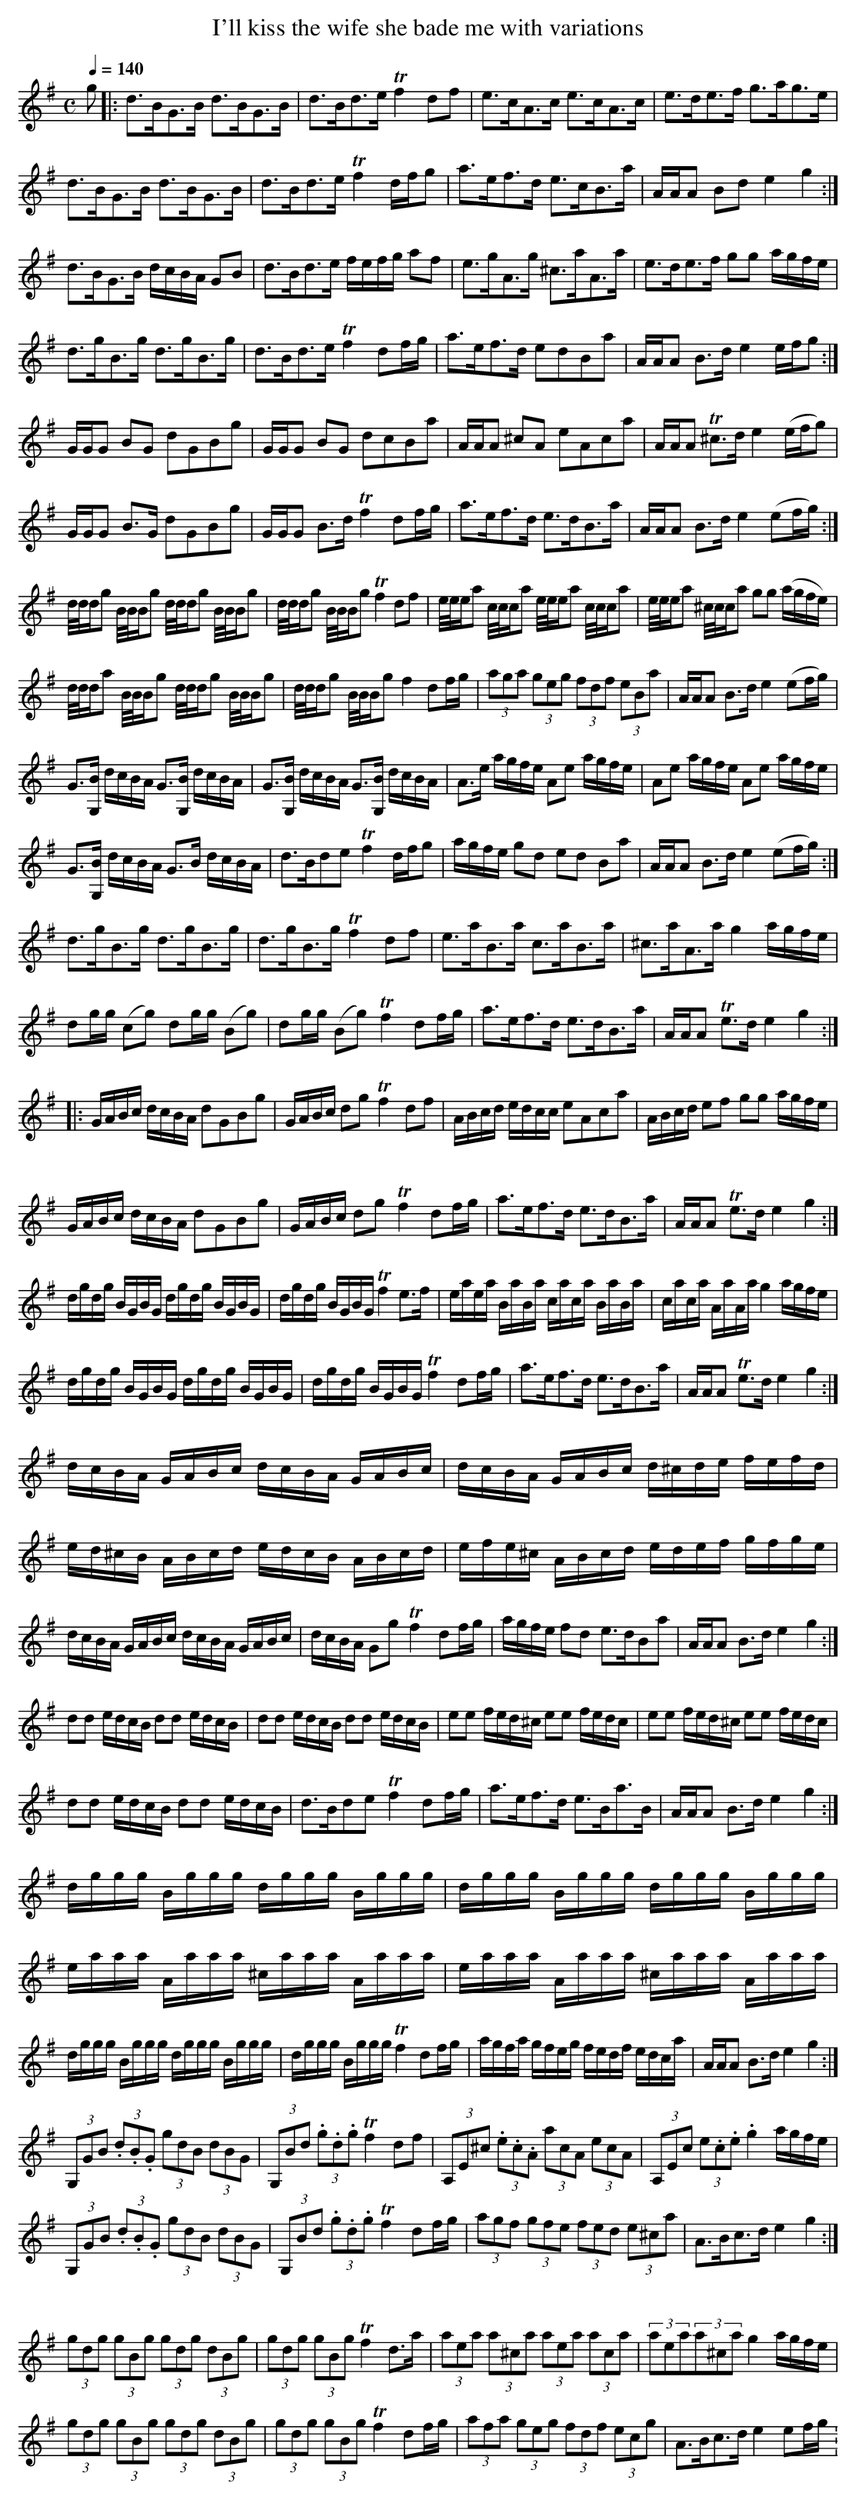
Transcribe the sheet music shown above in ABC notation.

X:1
T:I'll kiss the wife she bade me with variations
M:C
L:1/8
Q:1/4=140
K:G
g |:\
d>BG>B d>BG>B | d>Bd>e Tf2 df | e>cA>c e>cA>c | e>de>f g>ag>e |
d>BG>B d>BG>B | d>Bd>e Tf2 d/f/g | a>ef>d e>cB>a | A/A/A Bd e2 g2 :|
d>BG>B d/c/B/A/ GB | d>Bd>e f/e/f/g/ af | e>gA>g ^c>aA>a | e>de>f gg a/g/f/e/ |
d>gB>g d>gB>g | d>Bd>e Tf2 df/g/ | a>ef>d edBa | A/A/A B>d e2 e/f/g :|
G/G/G BG dGBg | G/G/G BG dcBa | A/A/A ^cA eAca | A/A/A T^c>d e2 (e/f/g) |
G/G/G B>G dGBg | G/G/G B>d Tf2 df/g/ | a>ef>d e>dB>a | A/A/A B>d e2 (ef/g/) :|
d//d//d/g B//B//B/g d//d//d/g B//B//B/g | d//d//d/g B//B//B/g Tf2 df |\
e//e//e/a c//c//c/a e//e//e/a c//c//c/a | e//e//e/a ^c//c//c/a gg (a/g/f/e/) |
d//d//d/a B//B//B/g d//d//d/g B//B//B/g | d//d//d/g B//B//B/g f2 df/g/ |\
(3aga (3geg (3fdf (3eBa | A/A/A B>d e2 (ef/g/) |
G>[G,B] d/c/B/A/ G>[G,B] d/c/B/A/ | G>[G,B] d/c/B/A/ G>[G,B] d/c/B/A/ |\
A>e a/g/f/e/ Ae a/g/f/e/ | Ae a/g/f/e/ Ae a/g/f/e/ |
G>[G,B] d/c/B/A/ G>B d/c/B/A/ | d>Bde Tf2 d/f/g |\
a/g/f/e/ gd ed Ba | A/A/A B>d e2 (ef/g/) :|
d>gB>g d>gB>g | d>gB>g Tf2 df |\
e>aB>a c>aB>a |^c>aA>a g2 a/g/f/e/ |
dg/g/ (cg) dg/g/ (Bg) | dg/g/ (Bg) Tf2 df/g/ |\
a>ef>d e>dB>a | A/A/A Te>d e2 g2 :|
|:%
G/A/B/c/ d/c/B/A/ dGBg | G/A/B/c/ dg Tf2 df |\
A/B/c/d/ e/d/c/c/ eAca | A/B/c/d/ ef gg a/g/f/e/ |
G/A/B/c/ d/c/B/A/ dGBg | G/A/B/c/ dg Tf2 df/g/ |\
a>ef>d e>dB>a | A/A/A Te>d e2 g2 :|
d/g/d/g/ B/G/B/G/ d/g/d/g/ B/G/B/G/ | d/g/d/g/ B/G/B/G/ Tf2 e>f |\
e/a/e/a/ B/a/B/a/ c/a/c/a/ B/a/B/a/ | c/a/c/a/ A/a/A/a/ g2 a/g/f/e/ |
d/g/d/g/ B/G/B/G/ d/g/d/g/ B/G/B/G/ | d/g/d/g/ B/G/B/G/ Tf2 df/g/ |\
a>ef>d e>dB>a | A/A/A Te>d e2 g2 :|
d/c/B/A/ G/A/B/c/ d/c/B/A/ G/A/B/c/ | d/c/B/A/ G/A/B/c/ d/^c/d/e/ f/e/f/d/ |\
e/d/^c/B/ A/B/c/d/ e/d/c/B/ A/B/c/d/ | e/f/e/^c/ A/B/c/d/ e/d/e/f/ g/f/g/e/ |
d/c/B/A/ G/A/B/c/ d/c/B/A/ G/A/B/c/ | d/c/B/A/ Gg Tf2 df/g/ |\
a/g/f/e/ fd e>dBa | A/A/A B>d e2 g2 :|
dd e/d/c/B/ dd e/d/c/B/  | dd e/d/c/B/ dd e/d/c/B/  |\
ee f/e/d/^c/ ee f/e/d/c/ | ee f/e/d/^c/ ee f/e/d/c/ |
dd e/d/c/B/ dd e/d/c/B/  | d>Bde Tf2 df/g/          |\
a>ef>d e>Ba>B            | A/A/A B>d e2 g2          :|
d/g/g/g/ B/g/g/g/ d/g/g/g/ B/g/g/g/  | d/g/g/g/ B/g/g/g/ d/g/g/g/ B/g/g/g/  |\
e/a/a/a/ A/a/a/a/ ^c/a/a/a/ A/a/a/a/ | e/a/a/a/ A/a/a/a/ ^c/a/a/a/ A/a/a/a/ |
d/g/g/g/ B/g/g/g/ d/g/g/g/ B/g/g/g/  | d/g/g/g/ B/g/g/g/ Tf2 df/g/          |\
a/g/f/a/ g/f/e/g/ f/e/d/f/ e/d/c/a/  | A/A/A B>d e2 g2                      :|
(3G,GB (3.d.B.G (3gdB (3dBG  | (3G,Bd (3.g.d.g Tf2 df      |\
(3A,E^c (3.e.c.A (3acA (3ecA | (3A,Ec (3e.c.e. g2 a/g/f/e/ |
(3G,GB (3.d.B.G (3gdB (3dBG  | (3G,Bd (3.g.d.g Tf2 df/g/   |\
(3agf (3gfe (3fed (3e^ca     | A>Bc>d e2 g2                :|
(3gdg (3gBg (3gdg (3dBg  | (3gdg (3gBg Tf2 d>a      |\
(3aea (3a^ca (3aea (3aca | (3aea (3a^ca g2 a/g/f/e/ |
(3gdg (3gBg (3gdg (3dBg  | (3gdg (3gBg Tf2 df/g/    |\
(3afa (3geg (3fdf (3ecg  | A>Bc>d e2 ef/g/          :\
